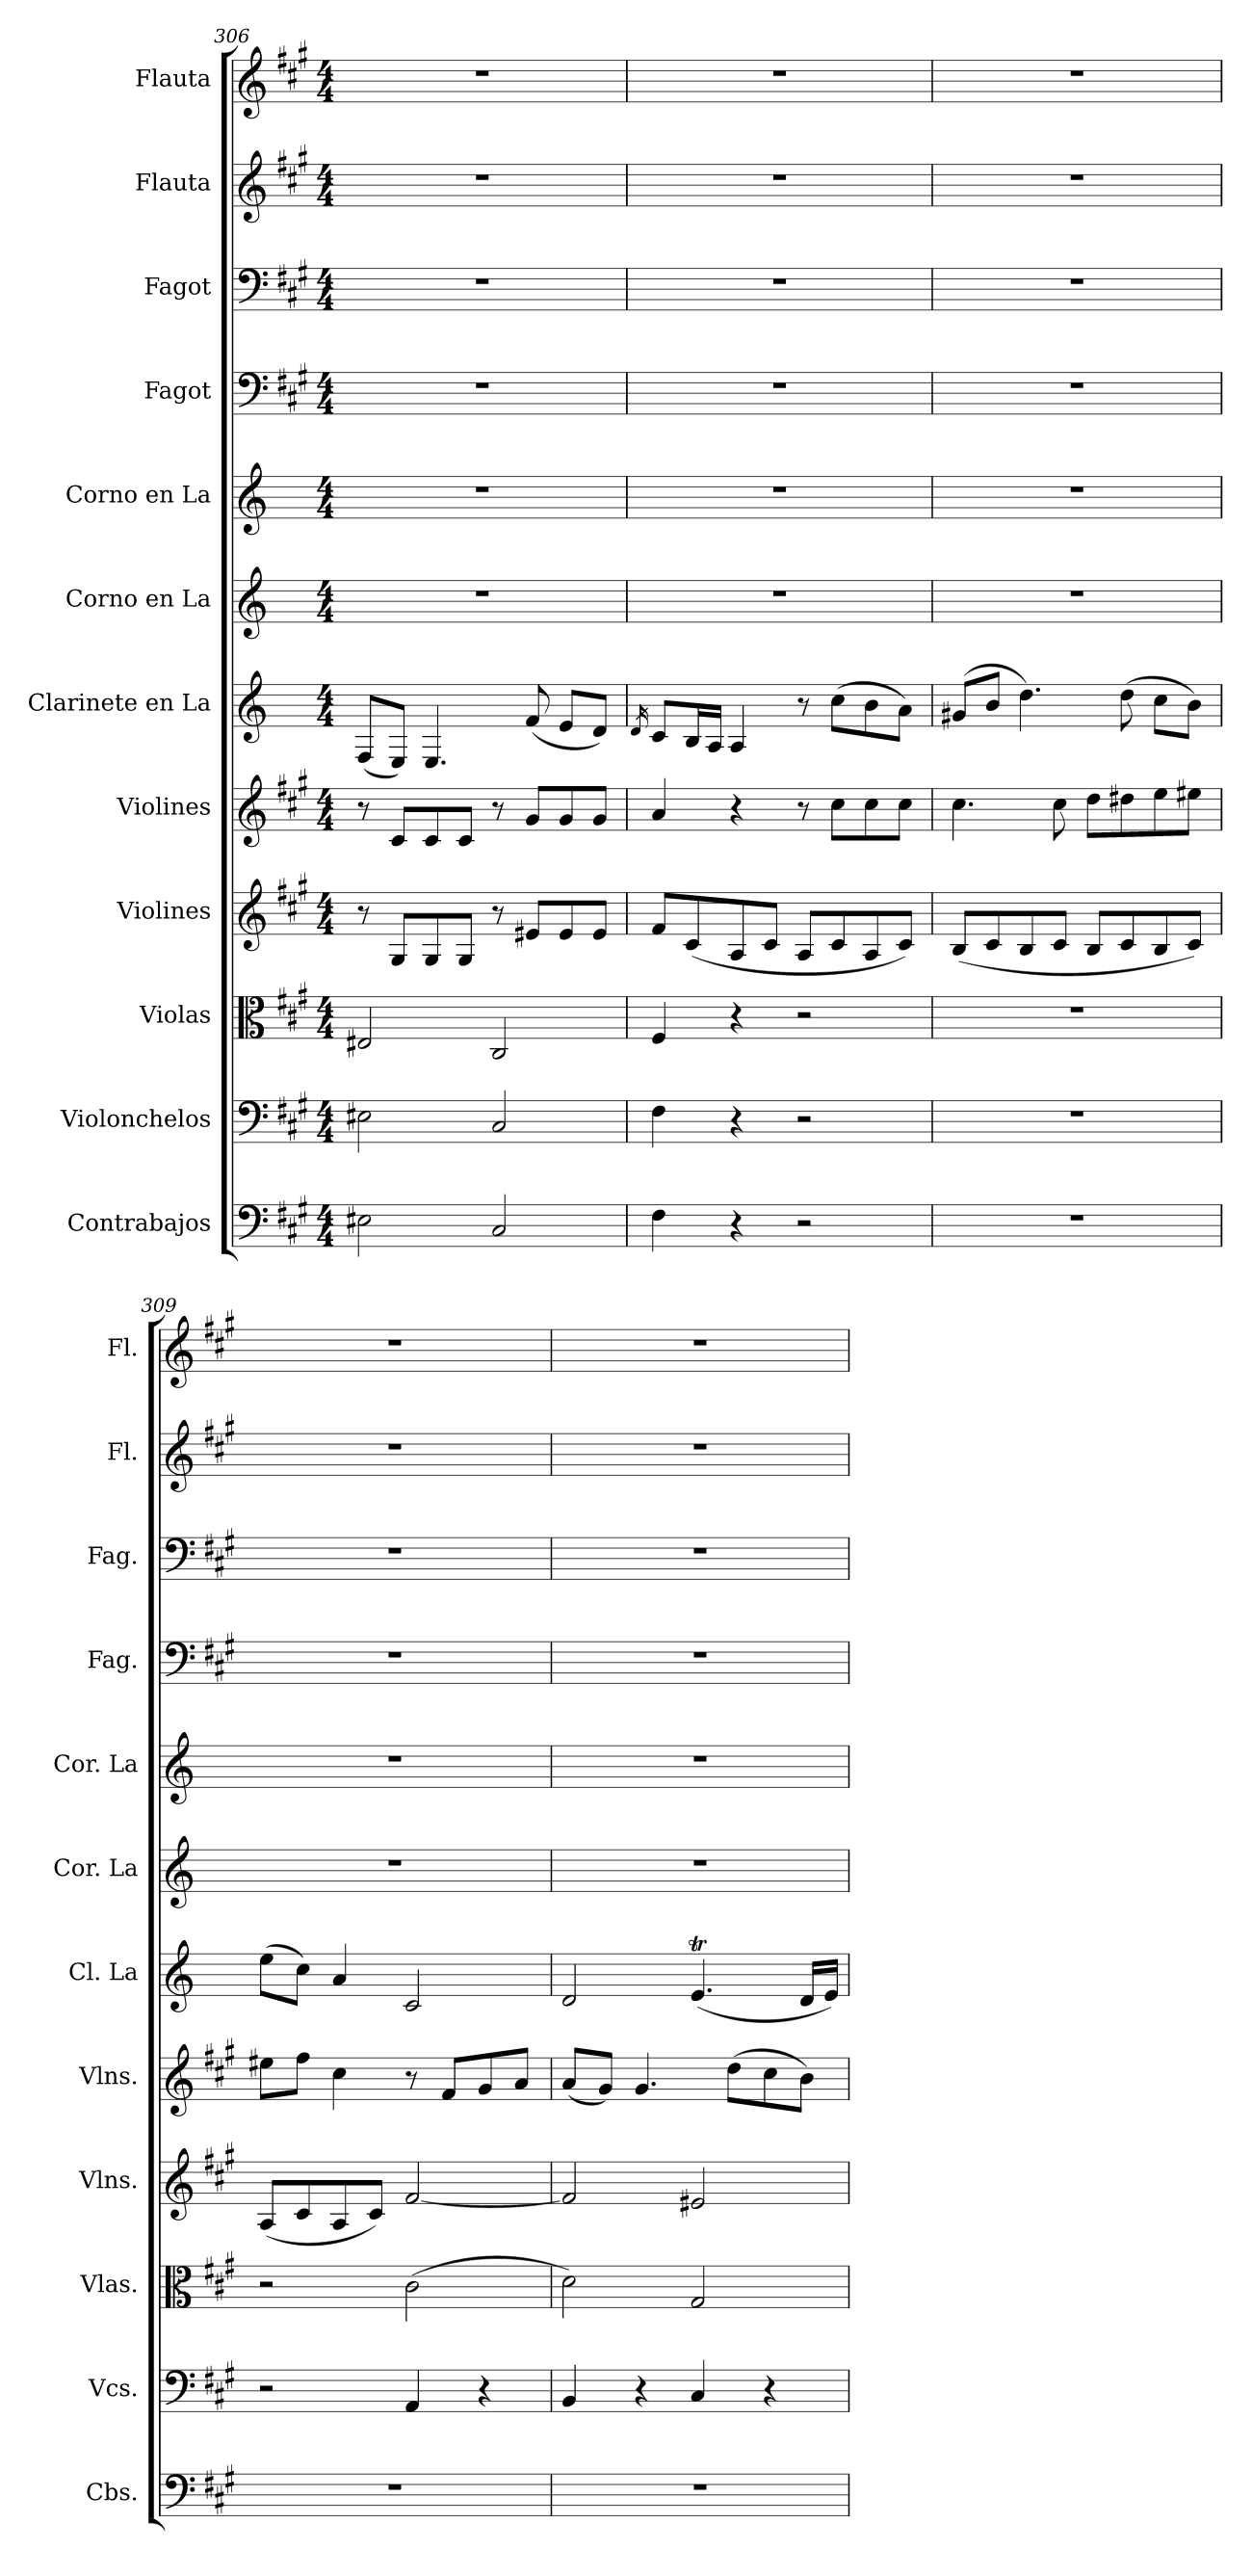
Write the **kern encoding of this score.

**kern	**kern	**kern	**kern	**kern	**kern	**kern	**kern	**kern	**kern	**kern	**kern
*part12	*part11	*part10	*part9	*part8	*part7	*part6	*part5	*part4	*part3	*part2	*part1
*staff12	*staff11	*staff10	*staff9	*staff8	*staff7	*staff6	*staff5	*staff4	*staff3	*staff2	*staff1
*I"Contrabajos	*I"Violonchelos	*I"Violas	*I"Violines	*I"Violines	*I"Clarinete en La	*I"Corno en La	*I"Corno en La	*I"Fagot	*I"Fagot	*I"Flauta	*I"Flauta
*I'Cbs.	*I'Vcs.	*I'Vlas.	*I'Vlns.	*I'Vlns.	*I'Cl. La	*I'Cor. La	*I'Cor. La	*I'Fag.	*I'Fag.	*I'Fl.	*I'Fl.
*clefF4	*clefF4	*clefC3	*clefG2	*clefG2	*clefG2	*clefG2	*clefG2	*clefF4	*clefF4	*clefG2	*clefG2
*ITrd7c12	*	*	*	*	*ITrd2c3	*ITrd2c3	*ITrd2c3	*	*	*	*
*k[f#c#g#]	*k[f#c#g#]	*k[f#c#g#]	*k[f#c#g#]	*k[f#c#g#]	*k[f#c#g#]	*k[f#c#g#]	*k[f#c#g#]	*k[f#c#g#]	*k[f#c#g#]	*k[f#c#g#]	*k[f#c#g#]
*M4/4	*M4/4	*M4/4	*M4/4	*M4/4	*M4/4	*M4/4	*M4/4	*M4/4	*M4/4	*M4/4	*M4/4
=306	=306	=306	=306	=306	=306	=306	=306	=306	=306	=306	=306
2EE#X\	2E#X\	2E#X/	8r	8r	(<8D/L	1r	1r	1r	1r	1r	1r
.	.	.	8G#/L	8c#/L	8C#/J)	.	.	.	.	.	.
.	.	.	8G#/	8c#/	4.C#/	.	.	.	.	.	.
.	.	.	8G#/J	8c#/J	.	.	.	.	.	.	.
2CC#/	2C#/	2C#/	8r	8r	.	.	.	.	.	.	.
.	.	.	8e#X/L	8g#/L	(<8d/	.	.	.	.	.	.
.	.	.	8e#/	8g#/	8c#/L	.	.	.	.	.	.
.	.	.	8e#/J	8g#/J	8B/J)	.	.	.	.	.	.
=307	=307	=307	=307	=307	=307	=307	=307	=307	=307	=307	=307
.	.	.	.	.	16qB/	.	.	.	.	.	.
4FF#\	4F#\	4F#/	8f#/L	4a/	8A/L	1r	1r	1r	1r	1r	1r
.	.	.	(<8c#/	.	16G#/L	.	.	.	.	.	.
.	.	.	.	.	16F#/JJ	.	.	.	.	.	.
4r	4r	4r	8A/	4r	4F#/	.	.	.	.	.	.
.	.	.	8c#/J	.	.	.	.	.	.	.	.
2r	2r	2r	8A/L	8r	8r	.	.	.	.	.	.
.	.	.	8c#/	8cc#\L	(>8a\L	.	.	.	.	.	.
.	.	.	8A/	8cc#\	8g#\	.	.	.	.	.	.
.	.	.	8c#/J)	8cc#\J	8f#\J)	.	.	.	.	.	.
!!LO:PB:g=z
=308	=308	=308	=308	=308	=308	=308	=308	=308	=308	=308	=308
1r	1r	1r	(<8B/L	4.cc#\	(>8e#X/L	1r	1r	1r	1r	1r	1r
.	.	.	8c#/	.	8g#/J	.	.	.	.	.	.
.	.	.	8B/	.	4.b\)	.	.	.	.	.	.
.	.	.	8c#/J	8cc#\	.	.	.	.	.	.	.
.	.	.	8B/L	8dd\L	.	.	.	.	.	.	.
.	.	.	8c#/	8dd#X\	(>8b\	.	.	.	.	.	.
.	.	.	8B/	8ee\	8a\L	.	.	.	.	.	.
.	.	.	8c#/J)	8ee#X\J	8g#\J)	.	.	.	.	.	.
=309	=309	=309	=309	=309	=309	=309	=309	=309	=309	=309	=309
1r	2r	2r	(<8A/L	8ee#X\L	(>8cc#\L	1r	1r	1r	1r	1r	1r
.	.	.	8c#/	8ff#\J	8a\J)	.	.	.	.	.	.
.	.	.	8A/	4cc#\	4f#/	.	.	.	.	.	.
.	.	.	8c#/J)	.	.	.	.	.	.	.	.
.	4AA/	(>2c#\	[2f#/	8r	2A/	.	.	.	.	.	.
.	.	.	.	8f#/L	.	.	.	.	.	.	.
.	4r	.	.	8g#/	.	.	.	.	.	.	.
.	.	.	.	8a/J	.	.	.	.	.	.	.
=310	=310	=310	=310	=310	=310	=310	=310	=310	=310	=310	=310
1r	4BB/	2d\)	2f#/]	(<8a/L	2B/	1r	1r	1r	1r	1r	1r
.	.	.	.	8g#/J)	.	.	.	.	.	.	.
.	4r	.	.	4.g#/	.	.	.	.	.	.	.
.	4C#/	2G#/	2e#X/	.	(<4.c#t/	.	.	.	.	.	.
.	.	.	.	(>8dd\L	.	.	.	.	.	.	.
.	4r	.	.	8cc#\	.	.	.	.	.	.	.
.	.	.	.	8b\J)	16B/LL	.	.	.	.	.	.
.	.	.	.	.	16c#/JJ)	.	.	.	.	.	.
=	=	=	=	=	=	=	=	=	=	=	=
*-	*-	*-	*-	*-	*-	*-	*-	*-	*-	*-	*-
